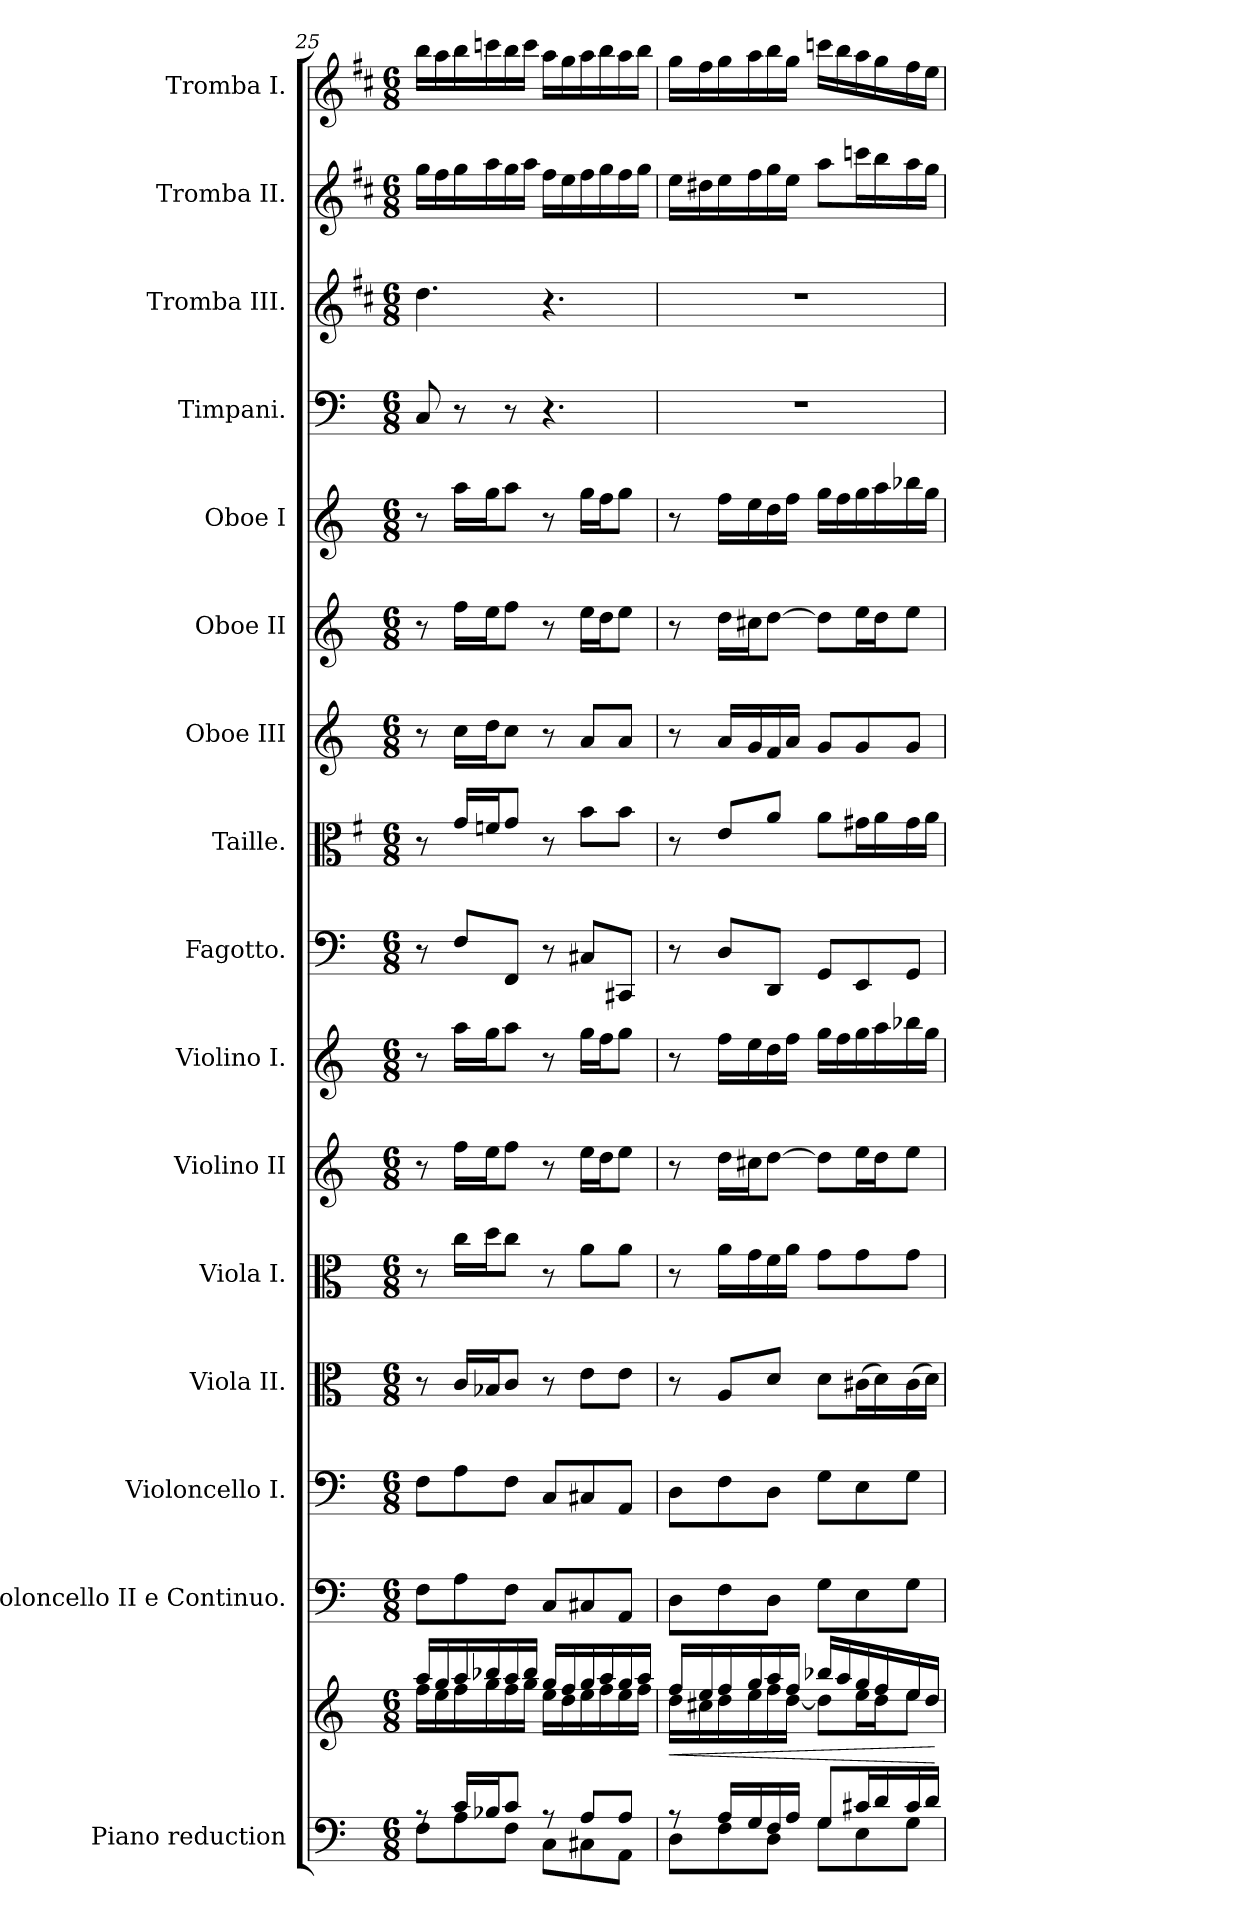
**kern	**kern	**dynam	**kern	**kern	**kern	**kern	**kern	**kern	**kern	**kern	**kern	**kern	**kern	**kern	**kern	**kern	**kern
*part16	*part16	*part16	*part15	*part14	*part13	*part12	*part11	*part10	*part9	*part8	*part7	*part6	*part5	*part4	*part3	*part2	*part1
*staff17	*staff16	*staff16/17	*staff15	*staff14	*staff13	*staff12	*staff11	*staff10	*staff9	*staff8	*staff7	*staff6	*staff5	*staff4	*staff3	*staff2	*staff1
*I"Piano reduction	*	*	*I"Violoncello II e Continuo.	*I"Violoncello I.	*I"Viola II.	*I"Viola I.	*I"Violino II	*I"Violino I.	*I"Fagotto.	*I"Taille.	*I"Oboe III	*I"Oboe II	*I"Oboe I	*I"Timpani.	*I"Tromba III.	*I"Tromba II.	*I"Tromba I.
*I'Pno	*	*	*I'Vc	*I'Vc	*I'Vla	*I'Vla	*	*I'Vln	*	*	*I'Ob	*I'Ob	*I'Ob	*I'Timp	*	*	*
*clefF4	*clefG2	*	*clefF4	*clefF4	*clefC3	*clefC3	*clefG2	*clefG2	*clefF4	*clefC3	*clefG2	*clefG2	*clefG2	*clefF4	*clefG2	*clefG2	*clefG2
*	*	*	*ITrd7c12	*	*	*	*	*	*	*ITrd4c7	*	*	*	*	*ITrd1c2	*ITrd1c2	*ITrd1c2
*k[]	*k[]	*	*k[]	*k[]	*k[]	*k[]	*k[]	*k[]	*k[]	*k[]	*k[]	*k[]	*k[]	*k[]	*k[]	*k[]	*k[]
*M6/8	*M6/8	*	*M6/8	*M6/8	*M6/8	*M6/8	*M6/8	*M6/8	*M6/8	*M6/8	*M6/8	*M6/8	*M6/8	*M6/8	*M6/8	*M6/8	*M6/8
=25	=25	=25	=25	=25	=25	=25	=25	=25	=25	=25	=25	=25	=25	=25	=25	=25	=25
*^	*^	*	*	*	*	*	*	*	*	*	*	*	*	*	*	*	*
8rA	8F\L	16aa/LL	16ff\LL	.	8FF\L	8F\L	8r	8r	8r	8r	8r	8r	8r	8r	8r	8C/	4.cc\	16ff\LL	16aa\LL
.	.	16gg/	16ee\	.	.	.	.	.	.	.	.	.	.	.	.	.	.	16ee\	16gg\
16c/LL	8A\	16aa/	16ff\	.	8AA\	8A\	16c/LL	16cc\LL	16ff\LL	16aa\LL	8F/L	16c/LL	16cc\LL	16ff\LL	16aa\LL	8r	.	16ff\	16aa\
16B-X/J	.	16bb-X/	16gg\	.	.	.	16B-X/J	16dd\J	16ee\J	16gg\J	.	16B-X/J	16dd\J	16ee\J	16gg\J	.	.	16gg\	16bb-X\
8c/J	8F\J	16aa/	16ff\	.	8FF\J	8F\J	8c/J	8cc\J	8ff\J	8aa\J	8FF/J	8c/J	8cc\J	8ff\J	8aa\J	8r	.	16ff\	16aa\
.	.	16bb-/JJ	16gg\JJ	.	.	.	.	.	.	.	.	.	.	.	.	.	.	16gg\JJ	16bb-\JJ
8rA	8C\L	16gg/LL	16ee\LL	.	8CC/L	8C/L	8r	8r	8r	8r	8r	8r	8r	8r	8r	4.r	4.r	16ee\LL	16gg\LL
.	.	16ff/	16dd\	.	.	.	.	.	.	.	.	.	.	.	.	.	.	16dd\	16ff\
8A/L	8C#X\	16gg/	16ee\	.	8CC#X/	8C#X/	8e\L	8a\L	16ee\LL	16gg\LL	8C#X/L	8e\L	8a/L	16ee\LL	16gg\LL	.	.	16ee\	16gg\
.	.	16aa/	16ff\	.	.	.	.	.	16dd\J	16ff\J	.	.	.	16dd\J	16ff\J	.	.	16ff\	16aa\
8A/J	8AA\J	16gg/	16ee\	.	8AAA/J	8AA/J	8e\J	8a\J	8ee\J	8gg\J	8CC#X/J	8e\J	8a/J	8ee\J	8gg\J	.	.	16ee\	16gg\
.	.	16aa/JJ	16ff\JJ	.	.	.	.	.	.	.	.	.	.	.	.	.	.	16ff\JJ	16aa\JJ
=26	=26	=26	=26	=26	=26	=26	=26	=26	=26	=26	=26	=26	=26	=26	=26	=26	=26	=26	=26
!	!	!	!	!LO:HP:b	!	!	!	!	!	!	!	!	!	!	!	!	!	!	!
8rA	8D\L	16ff/LL	16dd\LL	<	8DD\L	8D\L	8r	8r	8r	8r	8r	8r	8r	8r	8r	2.r	2.r	16dd\LL	16ff\LL
.	.	16ee/	16cc#X\	.	.	.	.	.	.	.	.	.	.	.	.	.	.	16cc#X\	16ee\
16A/LL	8F\	16ff/	16dd\	.	8FF\	8F\	8A/L	16a\LL	16dd\LL	16ff\LL	8D/L	8A/L	16a/LL	16dd\LL	16ff\LL	.	.	16dd\	16ff\
16G/	.	16gg/	16ee\	.	.	.	.	16g\	16cc#X\J	16ee\	.	.	16g/	16cc#X\J	16ee\	.	.	16ee\	16gg\
16F/	8D\J	16aa/	16ff\	.	8DD\J	8D\J	8d/J	16f\	[8dd\J	16dd\	8DD/J	8d/J	16f/	[8dd\J	16dd\	.	.	16ff\	16aa\
16A/JJ	.	16ff/JJ	[16dd\JJ	.	.	.	.	16a\JJ	.	16ff\JJ	.	.	16a/JJ	.	16ff\JJ	.	.	16dd\JJ	16ff\JJ
8G/L	8G\L	16bb-X/LL	8dd\L]	.	8GG\L	8G\L	8d\L	8g\L	8dd\L]	16gg\LL	8GG/L	8d\L	8g/L	8dd\L]	16gg\LL	.	.	8gg\L	16bb-X\LL
.	.	16aa/	.	.	.	.	.	.	.	16ff\	.	.	.	.	16ff\	.	.	.	16aa\
16c#X/L	8E\	16gg/	16ee\L	.	8EE\	8E\	(>16c#X\L	8g\	16ee\L	16gg\	8EE/	16c#X\L	8g/	16ee\L	16gg\	.	.	16bb-X\L	16gg\
16d/	.	16ff/	16dd\J	.	.	.	16d\)	.	16dd\J	16aa\	.	16d\	.	16dd\J	16aa\	.	.	16aa\	16ff\
16c#/	8G\J	16ee/	8ee\J	.	8GG\J	8G\J	(>16c#\	8g\J	8ee\J	16bb-X\	8GG/J	16c#\	8g/J	8ee\J	16bb-X\	.	.	16gg\	16ee\
16d/JJ	.	16dd/JJ	.	.	.	.	16d\JJ)	.	.	16gg\JJ	.	16d\JJ	.	.	16gg\JJ	.	.	16ff\JJ	16dd\JJ
*v	*v	*	*	*	*	*	*	*	*	*	*	*	*	*	*	*	*	*	*
*	*v	*v	*	*	*	*	*	*	*	*	*	*	*	*	*	*	*	*
.	.	[	.	.	.	.	.	.	.	.	.	.	.	.	.	.	.
=	=	=	=	=	=	=	=	=	=	=	=	=	=	=	=	=	=
*-	*-	*-	*-	*-	*-	*-	*-	*-	*-	*-	*-	*-	*-	*-	*-	*-	*-
